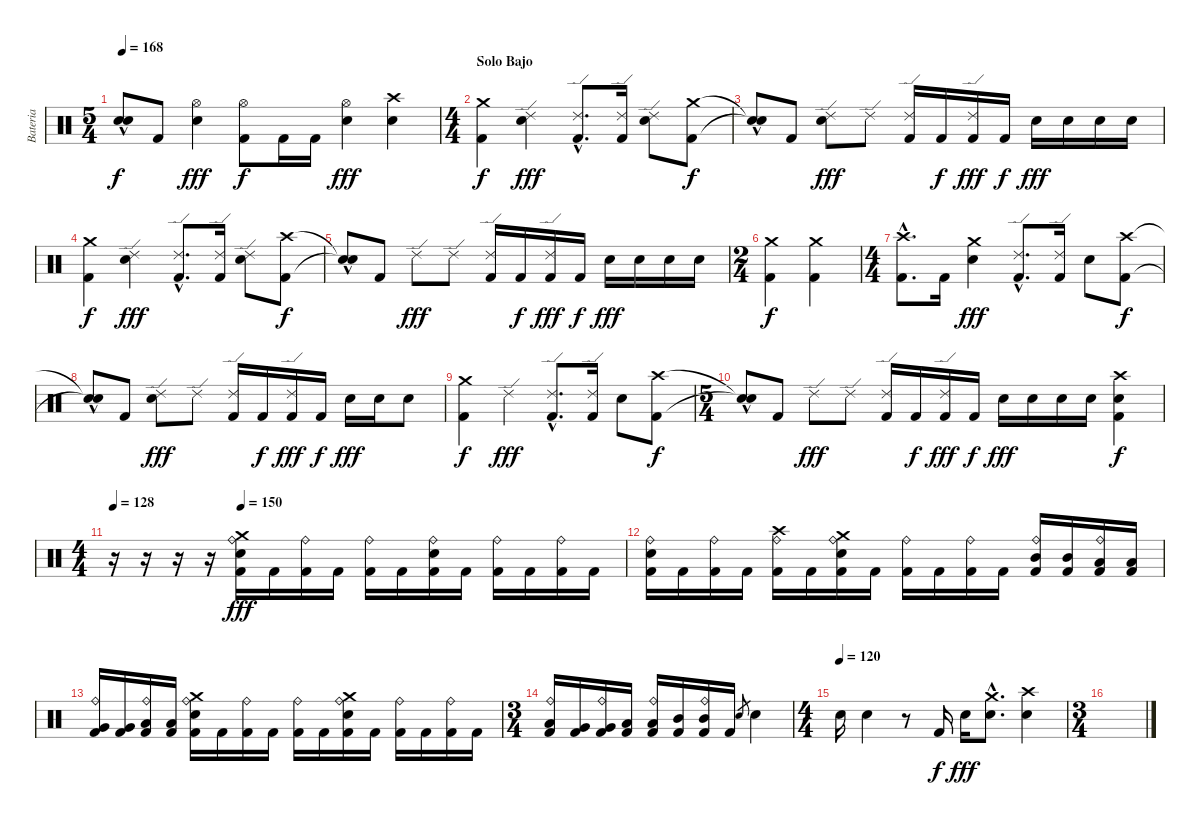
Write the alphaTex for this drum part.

\track ("Bateria" "Bateria") {instrument percussion}
\staff {score}
\articulation defaults
\ts (5 4)
\tempo 168
\clef neutral
\ks c
("Snare (hit)"{hac t} "Snare (hit)"{t}).8{dy f} "Kick (hit) 2".8 ("Electric Snare (hit)" "Hi-Hat (open)").4{dy fff} ("Kick (hit) 2" "Hi-Hat (open)").8{dy f} "Kick (hit) 2".16 "Kick (hit) 2".16 ("Electric Snare (hit)" "Hi-Hat (open)").4{dy fff} ("Crash high (hit)" "Electric Snare (hit)").4 |
\ts (4 4)
\section ("" "Solo Bajo")
("Crash medium (hit)" "Kick (hit) 2").4{dy f} ("Electric Snare (hit)" "Ride (edge) 2").4{dy fff} ("Kick (hit) 2"{hac} "Ride (edge) 2"{hac}).8{d} ("Kick (hit) 2" "Ride (edge) 2").16 ("Electric Snare (hit)" "Ride (edge) 2").8 ("Crash medium (hit)" "Kick (hit) 2").8{dy f} |
("Snare (hit)"{hac t} "Snare (hit)"{t}).8 "Kick (hit) 2".8 ("Electric Snare (hit)" "Ride (edge) 2").8{dy fff} "Ride (edge) 2".8 ("Kick (hit) 2" "Ride (edge) 2").16 "Kick (hit) 2".16{dy f} ("Kick (hit) 2" "Ride (edge) 2").16{dy fff} "Kick (hit) 2".16{dy f} "Electric Snare (hit)".16{dy fff} "Electric Snare (hit)".16 "Electric Snare (hit)".16 "Electric Snare (hit)".16 |
("Crash medium (hit)" "Kick (hit) 2").4{dy f} ("Electric Snare (hit)" "Ride (edge) 2").4{dy fff} ("Kick (hit) 2"{hac} "Ride (edge) 2"{hac}).8{d} ("Kick (hit) 2" "Ride (edge) 2").16 ("Electric Snare (hit)" "Ride (edge) 2").8 ("Crash high (hit)" "Kick (hit) 2").8{dy f} |
("Snare (hit)"{hac t} "Snare (hit)"{t}).8 "Kick (hit) 2".8 "Ride (edge) 2".8{dy fff} "Ride (edge) 2".8 ("Kick (hit) 2" "Ride (edge) 2").16 "Kick (hit) 2".16{dy f} ("Kick (hit) 2" "Ride (edge) 2").16{dy fff} "Kick (hit) 2".16{dy f} "Electric Snare (hit)".16{dy fff} "Electric Snare (hit)".16 "Electric Snare (hit)".16 "Electric Snare (hit)".16 |
\ts (2 4)
("Crash medium (hit)" "Kick (hit) 2").4{dy f} ("Crash medium (hit)" "Kick (hit) 2").4 |
\ts (4 4)
("Crash high (hit)"{hac} "Kick (hit) 2"{hac}).8{d} "Kick (hit) 2".16 ("Crash medium (hit)" "Electric Snare (hit)").4{dy fff} ("Kick (hit) 2"{hac} "Ride (edge) 2"{hac}).8{d} ("Kick (hit) 2" "Ride (edge) 2").16 "Electric Snare (hit)".8 ("Crash high (hit)" "Kick (hit) 2").8{dy f} |
("Snare (hit)"{hac t} "Snare (hit)"{t}).8 "Kick (hit) 2".8 ("Electric Snare (hit)" "Ride (edge) 2").8{dy fff} "Ride (edge) 2".8 ("Kick (hit) 2" "Ride (edge) 2").16 "Kick (hit) 2".16{dy f} ("Kick (hit) 2" "Ride (edge) 2").16{dy fff} "Kick (hit) 2".16{dy f} "Electric Snare (hit)".16{dy fff} "Electric Snare (hit)".16 "Electric Snare (hit)".8 |
("Crash medium (hit)" "Kick (hit) 2").4{dy f} "Ride (edge) 2".4{dy fff} ("Kick (hit) 2"{hac} "Ride (edge) 2"{hac}).8{d} ("Kick (hit) 2" "Ride (edge) 2").16 "Electric Snare (hit)".8 ("Crash high (hit)" "Kick (hit) 2").8{dy f} |
\ts (5 4)
("Snare (hit)"{hac t} "Snare (hit)"{t}).8 "Kick (hit) 2".8 "Ride (edge) 2".8{dy fff} "Ride (edge) 2".8 ("Kick (hit) 2" "Ride (edge) 2").16 "Kick (hit) 2".16{dy f} ("Kick (hit) 2" "Ride (edge) 2").16{dy fff} "Kick (hit) 2".16{dy f} "Electric Snare (hit)".16{dy fff} "Electric Snare (hit)".16 "Electric Snare (hit)".16 "Electric Snare (hit)".16 ("Crash high (hit)" "Kick (hit) 2" "Snare (hit) 2").4{dy f} |
\ts (4 4)
\tempo 128
\tempo (150 0.25)
r.16 r.16 r.16 r.16 ("Kick (hit) 2" "Crash medium (hit)" "Snare (hit) 2" "Ride (bell)").16{dy fff} "Kick (hit) 2".16 ("Kick (hit) 2" "Ride (bell)").16 "Kick (hit) 2".16 ("Kick (hit) 2" "Ride (bell)").16 "Kick (hit) 2".16 ("Kick (hit) 2" "Snare (hit) 2" "Ride (bell)").16 "Kick (hit) 2".16 ("Kick (hit) 2" "Ride (bell)").16 "Kick (hit) 2".16 ("Kick (hit) 2" "Ride (bell)").16 "Kick (hit) 2".16 |
("Kick (hit) 2" "Snare (hit) 2" "Ride (bell)").16 "Kick (hit) 2".16 ("Kick (hit) 2" "Ride (bell)").16 "Kick (hit) 2".16 ("Kick (hit) 2" "Crash high (hit)" "Ride (bell)").16 "Kick (hit) 2".16 ("Kick (hit) 2" "Crash medium (hit)" "Snare (hit) 2" "Ride (bell)").16 "Kick (hit) 2".16 ("Kick (hit) 2" "Ride (bell)").16 "Kick (hit) 2".16 ("Kick (hit) 2" "Ride (bell)").16 "Kick (hit) 2".16 ("Kick (hit) 2" "Mid Tom (hit)" "Ride (bell)").16 ("Kick (hit) 2" "Mid Tom (hit)").16 ("Kick (hit) 2" "Low Tom (hit)" "Ride (bell)").16 ("Kick (hit) 2" "Low Tom (hit)").16 |
("Kick (hit) 2" "Very Low Tom (hit)" "Ride (bell)").16 ("Kick (hit) 2" "Very Low Tom (hit)").16 ("Kick (hit) 2" "Low Floor Tom (hit)" "Ride (bell)").16 ("Kick (hit) 2" "Low Floor Tom (hit)").16 ("Kick (hit) 2" "Snare (hit) 2" "Crash medium (hit)" "Ride (bell)").16 "Kick (hit) 2".16 ("Kick (hit) 2" "Ride (bell)").16 "Kick (hit) 2".16 ("Kick (hit) 2" "Ride (bell)").16 "Kick (hit) 2".16 ("Kick (hit) 2" "Crash medium (hit)" "Snare (hit) 2" "Ride (bell)").16 "Kick (hit) 2".16 ("Kick (hit) 2" "Ride (bell)").16 "Kick (hit) 2".16 ("Kick (hit) 2" "Ride (bell)").16 "Kick (hit) 2".16 |
\ts (3 4)
("Kick (hit) 2" "Low Floor Tom (hit)" "Ride (bell)").16 ("Kick (hit) 2" "Very Low Tom (hit)").16 ("Kick (hit) 2" "Very Low Tom (hit)" "Ride (bell)").16 ("Kick (hit) 2" "Low Tom (hit)").16 ("Kick (hit) 2" "Low Tom (hit)" "Ride (bell)").16 ("Kick (hit) 2" "Mid Tom (hit)").16 ("Kick (hit) 2" "Mid Tom (hit)" "Ride (bell)").16 "Kick (hit) 2".16 "Snare (hit) 2".8{gr} "Snare (hit) 2".4 |
\ts (4 4)
\tempo (120)
"Electric Snare (hit)".16 "Electric Snare (hit)".4 r.8 "Kick (hit) 2".16{dy f} "Electric Snare (hit)".16{dy fff} ("Crash medium (hit)" "Electric Snare (hit)"{hac}).8{d} ("Crash high (hit)" "Electric Snare (hit)").4 |
\ts (3 4)
